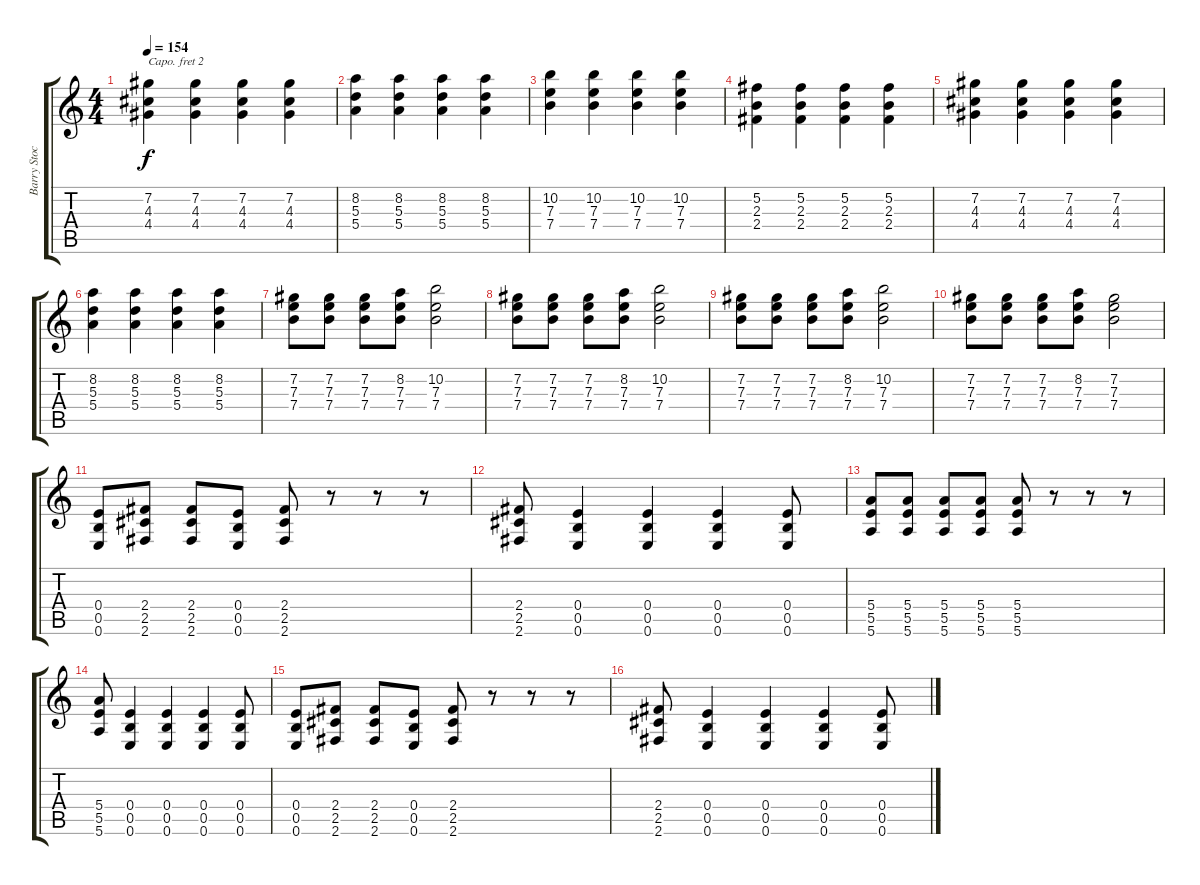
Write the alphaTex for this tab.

\track ("Barry Stock" "Barry Stoc") {instrument electricguitarclean}
\staff {score tabs}
\capo 2
\tuning (E4 B3 G3 D3 A2 D2) {hide}
\ts (4 4)
\tempo 154
\clef g2
\ks c
(7.2 4.3 4.4).4{dy f} (7.2 4.3 4.4).4 (7.2 4.3 4.4).4 (7.2 4.3 4.4).4 |
(8.2 5.3 5.4).4 (8.2 5.3 5.4).4 (8.2 5.3 5.4).4 (8.2 5.3 5.4).4 |
(10.2 7.3 7.4).4 (10.2 7.3 7.4).4 (10.2 7.3 7.4).4 (10.2 7.3 7.4).4 |
(5.2 2.3 2.4).4 (5.2 2.3 2.4).4 (5.2 2.3 2.4).4 (5.2 2.3 2.4).4 |
(7.2 4.3 4.4).4 (7.2 4.3 4.4).4 (7.2 4.3 4.4).4 (7.2 4.3 4.4).4 |
(8.2 5.3 5.4).4 (8.2 5.3 5.4).4 (8.2 5.3 5.4).4 (8.2 5.3 5.4).4 |
(7.2 7.3 7.4).8 (7.2 7.3 7.4).8 (7.2 7.3 7.4).8 (8.2 7.3 7.4).8 (10.2 7.3 7.4).2 |
(7.2 7.3 7.4).8 (7.2 7.3 7.4).8 (7.2 7.3 7.4).8 (8.2 7.3 7.4).8 (10.2 7.3 7.4).2 |
(7.2 7.3 7.4).8 (7.2 7.3 7.4).8 (7.2 7.3 7.4).8 (8.2 7.3 7.4).8 (10.2 7.3 7.4).2 |
(7.2 7.3 7.4).8 (7.2 7.3 7.4).8 (7.2 7.3 7.4).8 (8.2 7.3 7.4).8 (7.2 7.3 7.4).2 |
(0.4 0.5 0.6).8 (2.4 2.5 2.6).8 (2.4 2.5 2.6).8 (0.4 0.5 0.6).8 (2.4 2.5 2.6).8 r.8 r.8 r.8 |
(2.4 2.5 2.6).8 (0.4 0.5 0.6).4 (0.4 0.5 0.6).4 (0.4 0.5 0.6).4 (0.4 0.5 0.6).8 |
(5.4 5.5 5.6).8 (5.4 5.5 5.6).8 (5.4 5.5 5.6).8 (5.4 5.5 5.6).8 (5.4 5.5 5.6).8 r.8 r.8 r.8 |
(5.4 5.5 5.6).8 (0.4 0.5 0.6).4 (0.4 0.5 0.6).4 (0.4 0.5 0.6).4 (0.4 0.5 0.6).8 |
(0.4 0.5 0.6).8 (2.4 2.5 2.6).8 (2.4 2.5 2.6).8 (0.4 0.5 0.6).8 (2.4 2.5 2.6).8 r.8 r.8 r.8 |
(2.4 2.5 2.6).8 (0.4 0.5 0.6).4 (0.4 0.5 0.6).4 (0.4 0.5 0.6).4 (0.4 0.5 0.6).8
